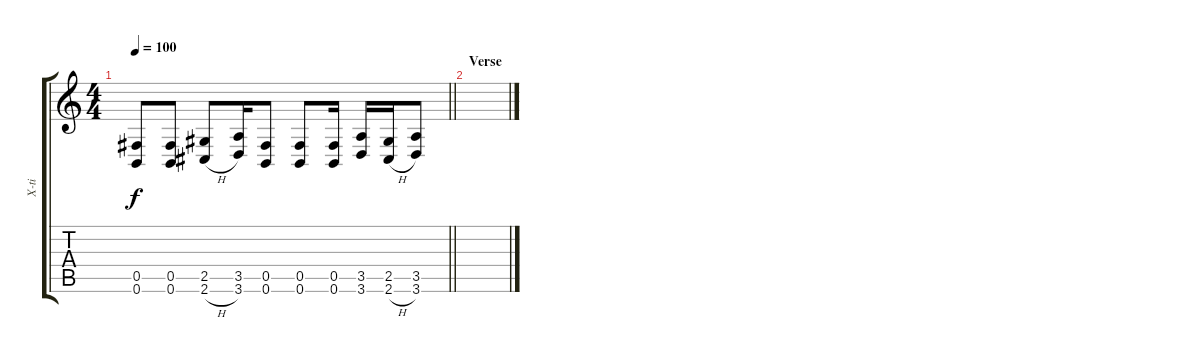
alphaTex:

\track ("X-ti" "X-ti") {instrument distortionguitar}
\staff {score tabs}
\tuning (Db4 Ab3 E3 B2 Gb2 B1) {hide}
\ts (4 4)
\tempo 100
\clef g2
\barLineRight lightlight
\ks c
(0.5 0.6).8{dy f} (0.5 0.6).8 (2.5 2.6{h}).8 (3.5 3.6).16 (0.5 0.6).8 (0.5 0.6).8 (0.5 0.6).16 (3.5 3.6).16 (2.5 2.6{h}).16 (3.5 3.6).8 |
\section ("" "Verse")
